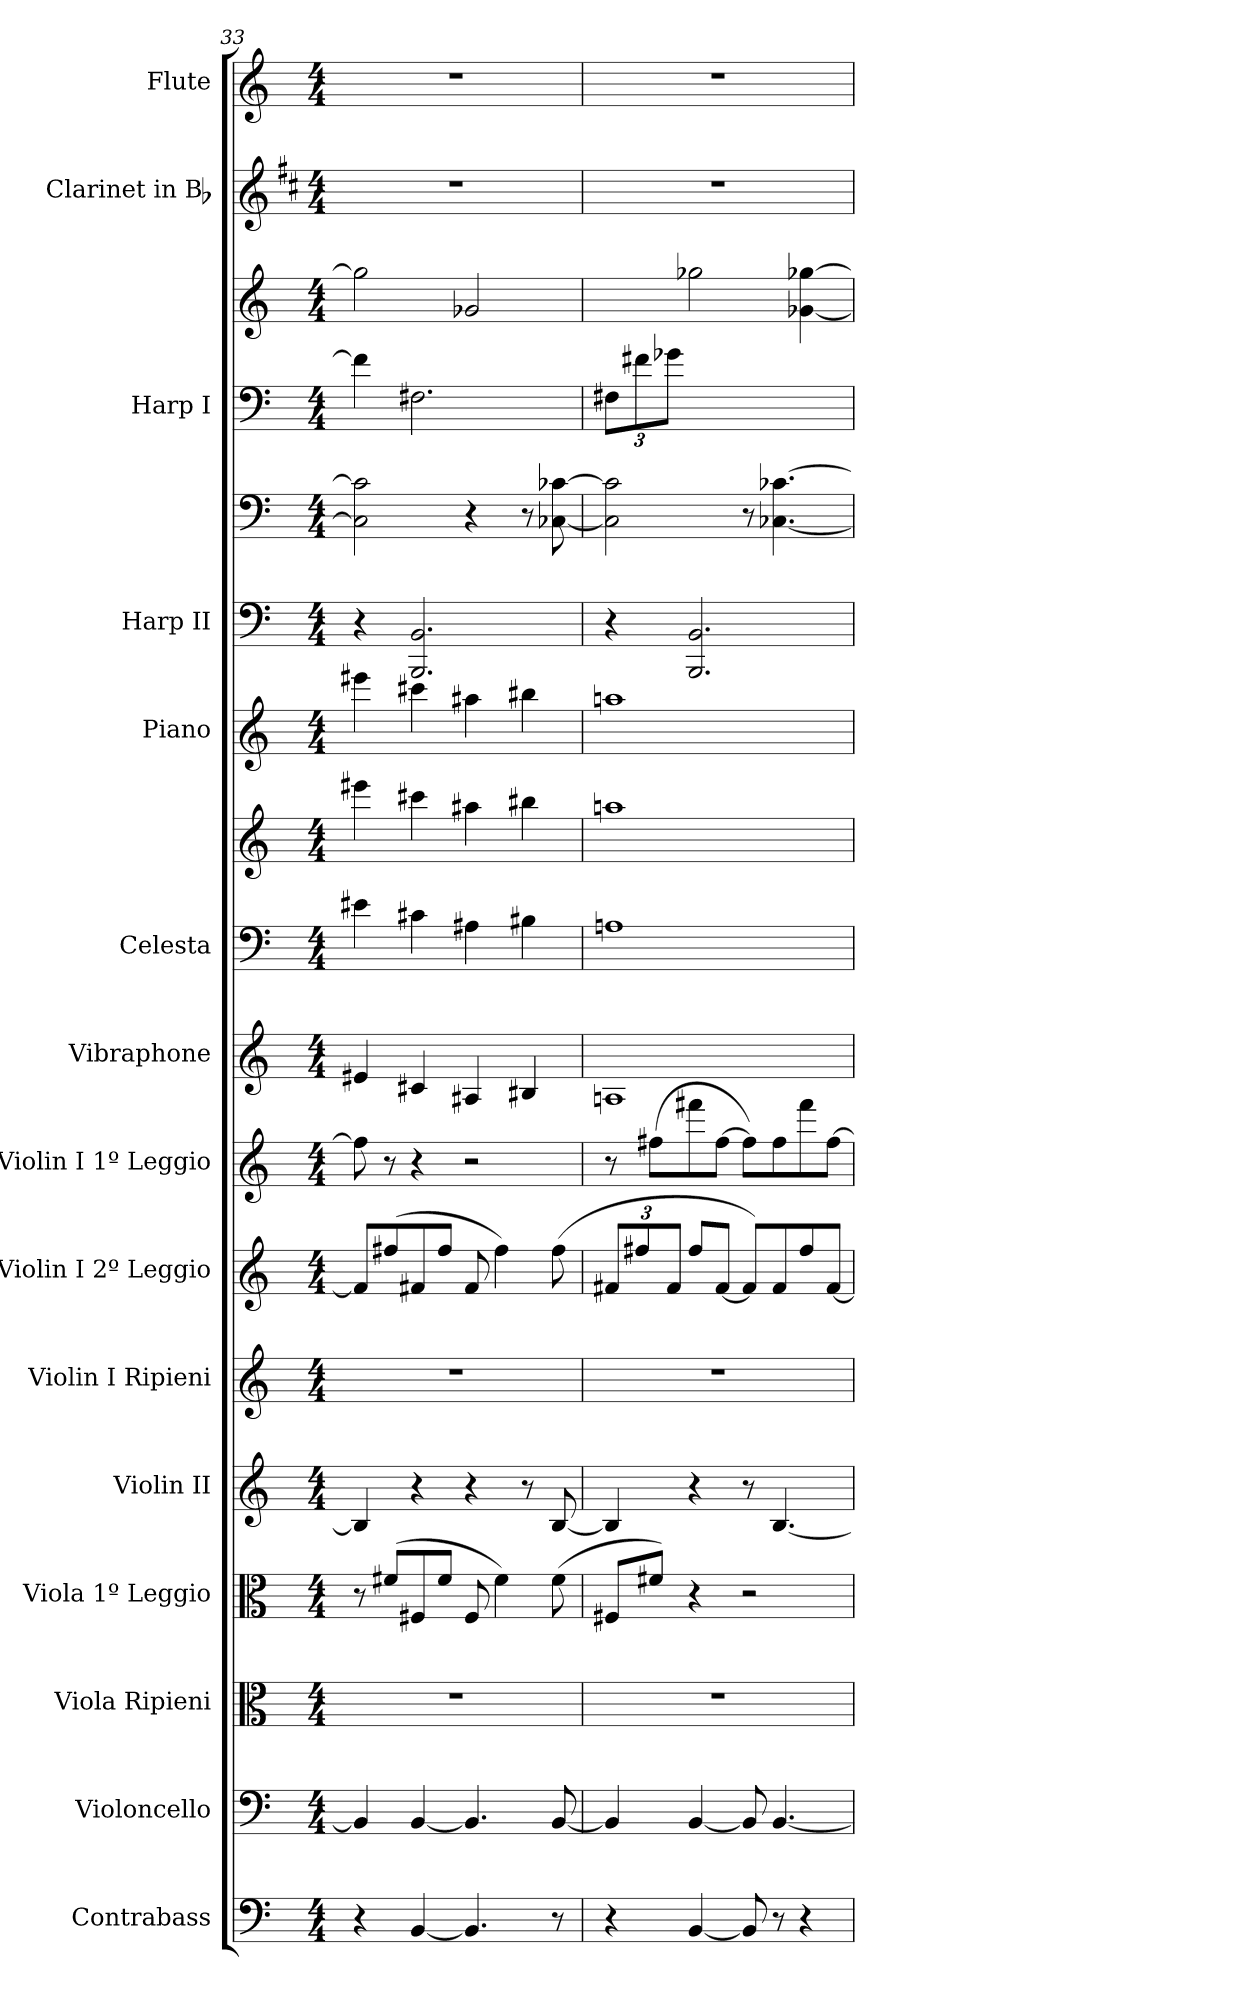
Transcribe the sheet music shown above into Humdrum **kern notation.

**kern	**kern	**kern	**kern	**kern	**kern	**kern	**kern	**kern	**kern	**kern	**kern	**kern	**kern	**kern	**kern	**kern	**kern
*part15	*part14	*part13	*part12	*part11	*part10	*part9	*part8	*part7	*part6	*part6	*part5	*part4	*part4	*part3	*part3	*part2	*part1
*staff18	*staff17	*staff16	*staff15	*staff14	*staff13	*staff12	*staff11	*staff10	*staff9	*staff8	*staff7	*staff6	*staff5	*staff4	*staff3	*staff2	*staff1
*I"Contrabass	*I"Violoncello	*I"Viola Ripieni	*I"Viola 1º Leggio	*I"Violin II	*I"Violin I Ripieni	*I"Violin I 2º Leggio	*I"Violin I 1º Leggio	*I"Vibraphone	*I"Celesta	*	*I"Piano	*I"Harp II	*	*I"Harp I	*	*I"Clarinet in Bb	*I"Flute
*I'Cb.	*I'Vc.	*I'Vla. Ripieni	*I'Vla.	*I'Vln. II	*I'Vln. I Ripieni	*I'Vln. I 2º Leggio	*I'Vln. I 1º Leggio	*I'Vib.	*I'Cel.	*	*I'Pno.	*I'Hp. II	*	*I'Hp. I	*	*I'Cl.	*I'Fl.
*clefF4	*clefF4	*clefC3	*clefC3	*clefG2	*clefG2	*clefG2	*clefG2	*clefG2	*clefF4	*clefG2	*clefG2	*clefF4	*clefF4	*clefF4	*clefG2	*clefG2	*clefG2
*ITrd7c12	*	*	*	*	*	*	*	*	*ITrd-7c-12	*ITrd-7c-12	*	*	*	*	*	*ITrd1c2	*
*k[]	*k[]	*k[]	*k[]	*k[]	*k[]	*k[]	*k[]	*k[]	*k[]	*k[]	*k[]	*k[]	*k[]	*k[]	*k[]	*k[]	*k[]
*C:	*C:	*C:	*C:	*C:	*C:	*C:	*C:	*C:	*C:	*C:	*C:	*C:	*C:	*C:	*C:	*C:	*C:
*M4/4	*M4/4	*M4/4	*M4/4	*M4/4	*M4/4	*M4/4	*M4/4	*M4/4	*M4/4	*M4/4	*M4/4	*M4/4	*M4/4	*M4/4	*M4/4	*M4/4	*M4/4
=33	=33	=33	=33	=33	=33	=33	=33	=33	=33	=33	=33	=33	=33	=33	=33	=33	=33
4r	4BB]	1r	8r	4B]	1r	8f#/L]	8ff#]	4e#X	4ee#X	4eeee#X	4eee#X	4r	2C-] 2c-]	4f#]	2gg-]	1r	1r
.	.	.	(8f#XL	.	.	(8ff#X	8r	.	.	.	.	.	.	.	.	.	.
[4BBB	[4BB	.	8F#X	4r	.	8f#X	4r	4c#X	4cc#X	4cccc#X	4ccc#X	2.BBB 2.BB	.	2.F#X	.	.	.
.	.	.	8f#J	.	.	8ff#J	.	.	.	.	.	.	.	.	.	.	.
4.BBB]	4.BB]	.	8F#	4r	.	8f#	2r	4A#X	4a#X	4aaa#X	4aa#X	.	4r	.	2g-X	.	.
.	.	.	4f#)	.	.	4ff#)	.	.	.	.	.	.	.	.	.	.	.
.	.	.	.	8r	.	.	.	4B#X	4b#X	4bbb#X	4bb#X	.	8r	.	.	.	.
8r	[8BB	.	(8f#	[8B	.	(8ff#	.	.	.	.	.	.	[8C-X [8c-X	.	.	.	.
=34	=34	=34	=34	=34	=34	=34	=34	=34	=34	=34	=34	=34	=34	=34	=34	=34	=34
4r	4BB]	1r	8F#XL	4B]	1r	12f#X/L	8r	1An	1an	1aaan	1aan	4r	2C-] 2c-]	12F#X\L	4ryy	1r	1r
.	.	.	.	.	.	12ff#X	.	.	.	.	.	.	.	12f#X\	.	.	.
.	.	.	8f#XJ)	.	.	.	(8ff#XL	.	.	.	.	.	.	.	.	.	.
.	.	.	.	.	.	12f#J	.	.	.	.	.	.	.	12g-X\J	.	.	.
[4BBB	[4BB	.	4r	4r	.	8ff#/L	8fff#X	.	.	.	.	2.BBB 2.BB	.	4ryy	2gg-X\	.	.
.	.	.	.	.	.	[8f#J	[8ff#J	.	.	.	.	.	.	.	.	.	.
8BBB]	8BB]	.	2r	8r	.	8f#/L])	8ff#L])	.	.	.	.	.	8r	2ryy	.	.	.
8r	[4.BB	.	.	[4.B	.	8f#	8ff#	.	.	.	.	.	[4.C-X [4.c-X	.	.	.	.
4r	.	.	.	.	.	8ff#	8fff#	.	.	.	.	.	.	.	[4g-X [4gg-X	.	.
.	.	.	.	.	.	[8f#J	[8ff#J	.	.	.	.	.	.	.	.	.	.
=	=	=	=	=	=	=	=	=	=	=	=	=	=	=	=	=	=
*-	*-	*-	*-	*-	*-	*-	*-	*-	*-	*-	*-	*-	*-	*-	*-	*-	*-
